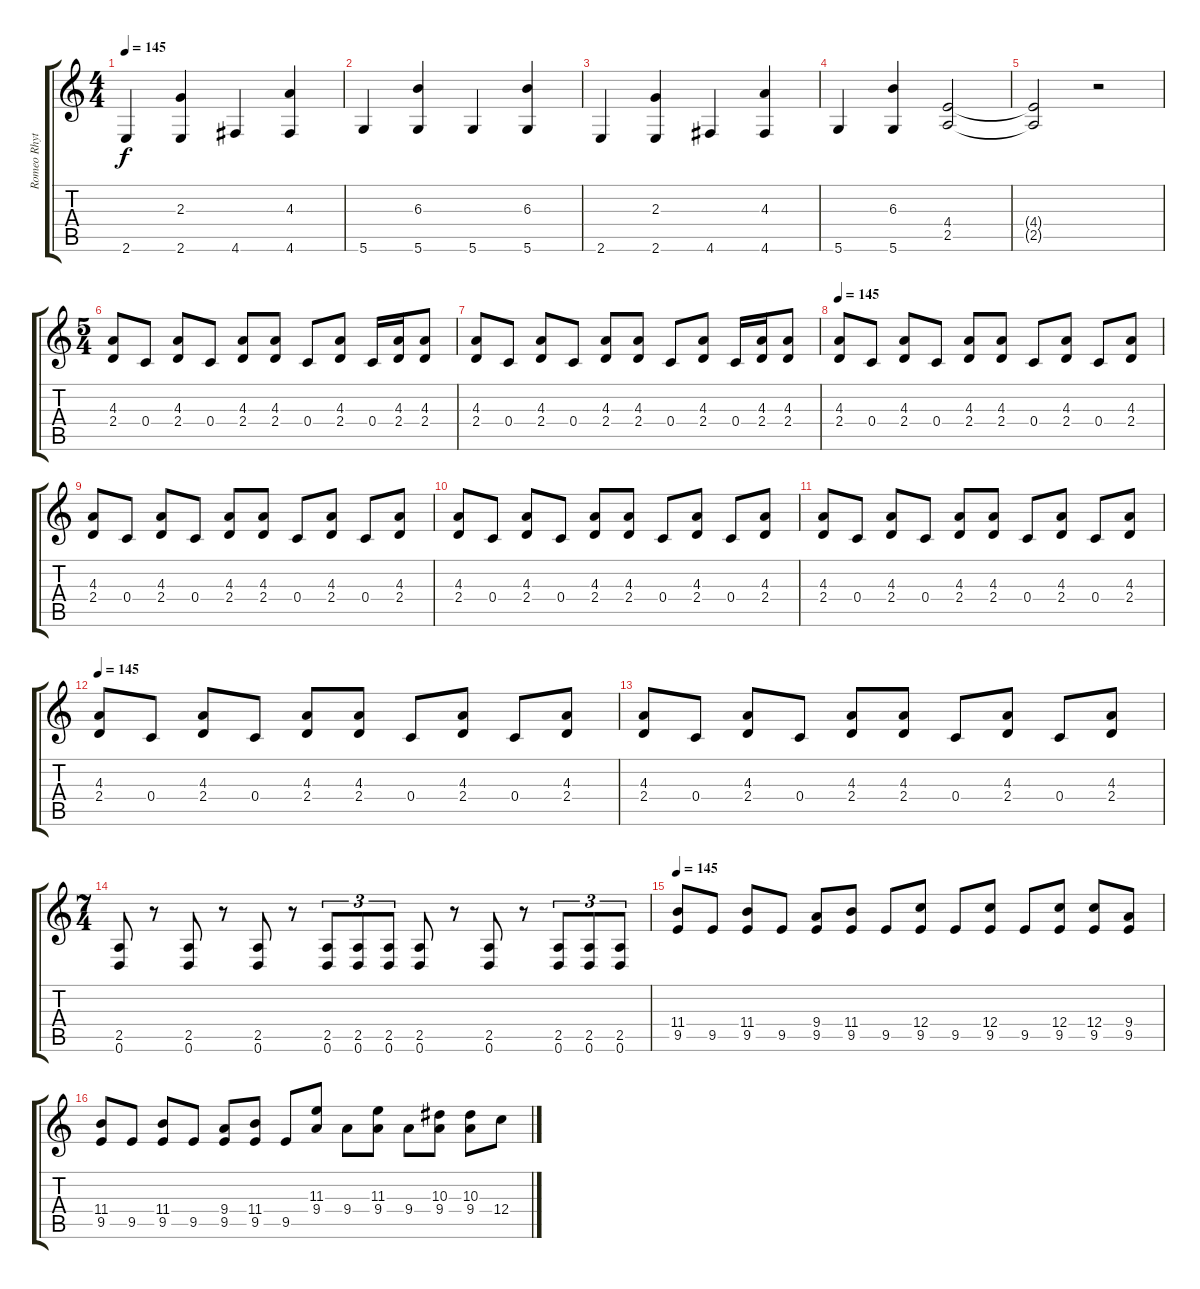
\track ("Romeo Rhythim" "Romeo Rhyt") {instrument overdrivenguitar}
\staff {score tabs}
\tuning (D4 A3 F3 C3 G2 D2) {hide}
\ts (4 4)
\tempo 145
\clef g2
\ks c
2.6.4{dy f} (2.3 2.6).4 4.6.4 (4.3 4.6).4 |
5.6.4 (6.3 5.6).4 5.6.4 (6.3 5.6).4 |
2.6.4 (2.3 2.6).4 4.6.4 (4.3 4.6).4 |
5.6.4 (6.3 5.6).4 (4.4 2.5).2 |
(4.4{t} 2.5{t}).2 r.2 |
\ts (5 4)
(4.3 2.4).8 0.4.8 (4.3 2.4).8 0.4.8 (4.3 2.4).8 (4.3 2.4).8 0.4.8 (4.3 2.4).8 0.4.16 (4.3 2.4).16 (4.3 2.4).8 |
(4.3 2.4).8 0.4.8 (4.3 2.4).8 0.4.8 (4.3 2.4).8 (4.3 2.4).8 0.4.8 (4.3 2.4).8 0.4.16 (4.3 2.4).16 (4.3 2.4).8 |
\tempo 145
(4.3 2.4).8 0.4.8 (4.3 2.4).8 0.4.8 (4.3 2.4).8 (4.3 2.4).8 0.4.8 (4.3 2.4).8 0.4.8 (4.3 2.4).8 |
(4.3 2.4).8 0.4.8 (4.3 2.4).8 0.4.8 (4.3 2.4).8 (4.3 2.4).8 0.4.8 (4.3 2.4).8 0.4.8 (4.3 2.4).8 |
(4.3 2.4).8 0.4.8 (4.3 2.4).8 0.4.8 (4.3 2.4).8 (4.3 2.4).8 0.4.8 (4.3 2.4).8 0.4.8 (4.3 2.4).8 |
(4.3 2.4).8 0.4.8 (4.3 2.4).8 0.4.8 (4.3 2.4).8 (4.3 2.4).8 0.4.8 (4.3 2.4).8 0.4.8 (4.3 2.4).8 |
\tempo 145
(4.3 2.4).8 0.4.8 (4.3 2.4).8 0.4.8 (4.3 2.4).8 (4.3 2.4).8 0.4.8 (4.3 2.4).8 0.4.8 (4.3 2.4).8 |
(4.3 2.4).8 0.4.8 (4.3 2.4).8 0.4.8 (4.3 2.4).8 (4.3 2.4).8 0.4.8 (4.3 2.4).8 0.4.8 (4.3 2.4).8 |
\ts (7 4)
(2.5 0.6).8 r.8 (2.5 0.6).8 r.8 (2.5 0.6).8 r.8 (2.5 0.6).8{tu (3 2)} (2.5 0.6).8{tu (3 2)} (2.5 0.6).8{tu (3 2)} (2.5 0.6).8 r.8 (2.5 0.6).8 r.8 (2.5 0.6).8{tu (3 2)} (2.5 0.6).8{tu (3 2)} (2.5 0.6).8{tu (3 2)} |
\tempo 145
(11.4 9.5).8 9.5.8 (11.4 9.5).8 9.5.8 (9.4 9.5).8 (11.4 9.5).8 9.5.8 (12.4 9.5).8 9.5.8 (12.4 9.5).8 9.5.8 (12.4 9.5).8 (12.4 9.5).8 (9.4 9.5).8 |
(11.4 9.5).8 9.5.8 (11.4 9.5).8 9.5.8 (9.4 9.5).8 (11.4 9.5).8 9.5.8 (11.3 9.4).8 9.4.8 (11.3 9.4).8 9.4.8 (10.3 9.4).8 (10.3 9.4).8 12.4.8
